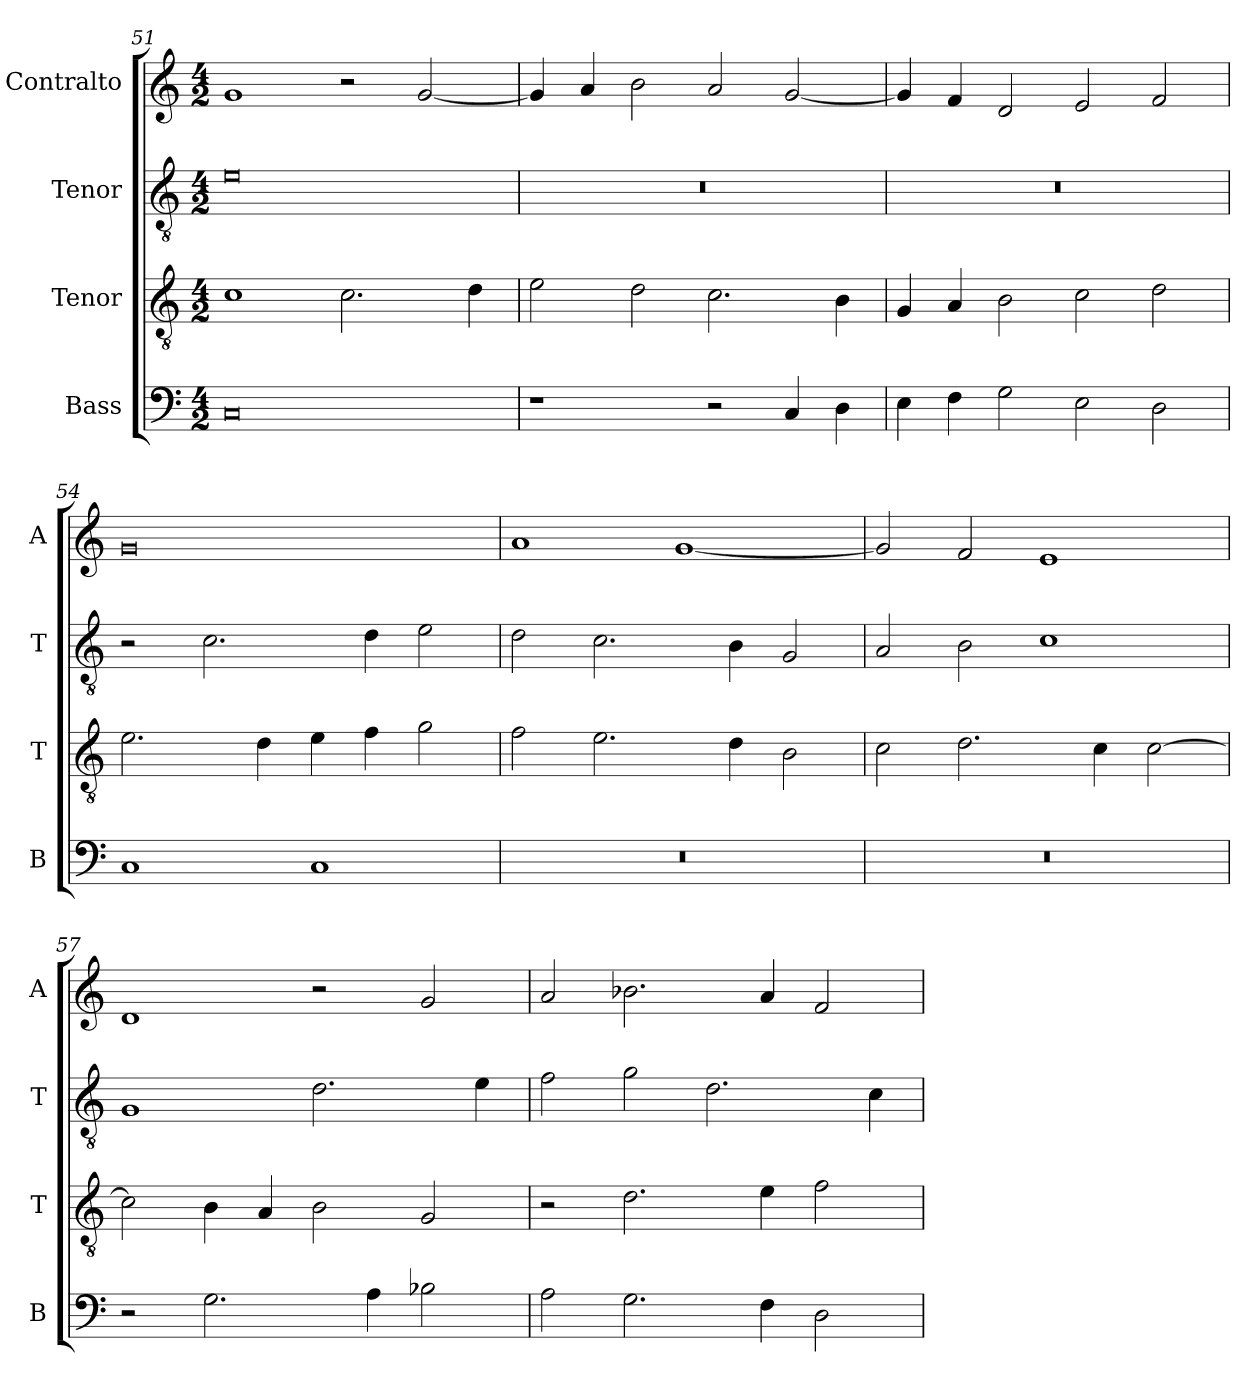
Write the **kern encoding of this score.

**kern	**kern	**kern	**kern
*part4	*part3	*part2	*part1
*staff4	*staff3	*staff2	*staff1
*I"Bass	*I"Tenor	*I"Tenor	*I"Contralto
*I'B	*I'T	*I'T	*I'A
*clefF4	*clefGv2	*clefGv2	*clefG2
*k[]	*k[]	*k[]	*k[]
*C:ion	*C:ion	*C:ion	*C:ion
*M4/2	*M4/2	*M4/2	*M4/2
=51	=51	=51	=51
0C	1c	0e	1g
.	2.c	.	2r
.	.	.	[2g
.	4d	.	.
=52	=52	=52	=52
1r	2e	0r	4g]
.	.	.	4a
.	2d	.	2b
2r	2.c	.	2a
4C	.	.	[2g
4D	4B	.	.
=53	=53	=53	=53
4E	4G	0r	4g]
4F	4A	.	4f
2G	2B	.	2d
2E	2c	.	2e
2D	2d	.	2f
=54	=54	=54	=54
1C	2.e	2r	0g
.	.	2.c	.
.	4d	.	.
1C	4e	.	.
.	4f	4d	.
.	2g	2e	.
=55	=55	=55	=55
0r	2f	2d	1a
.	2.e	2.c	.
.	.	.	[1g
.	4d	4B	.
.	2B	2G	.
=56	=56	=56	=56
0r	2c	2A	2g]
.	2.d	2B	2f
.	.	1c	1e
.	4c	.	.
.	[2c	.	.
=57	=57	=57	=57
2r	2c]	1G	1d
2.G	4B	.	.
.	4A	.	.
.	2B	2.d	2r
4A	.	.	.
2B-X	2G	.	2g
.	.	4e	.
=58	=58	=58	=58
2A	2r	2f	2a
2.G	2.d	2g	2.b-X
.	.	2.d	.
4F	4e	.	4a
2D	2f	.	2f
.	.	4c	.
=	=	=	=
*-	*-	*-	*-
